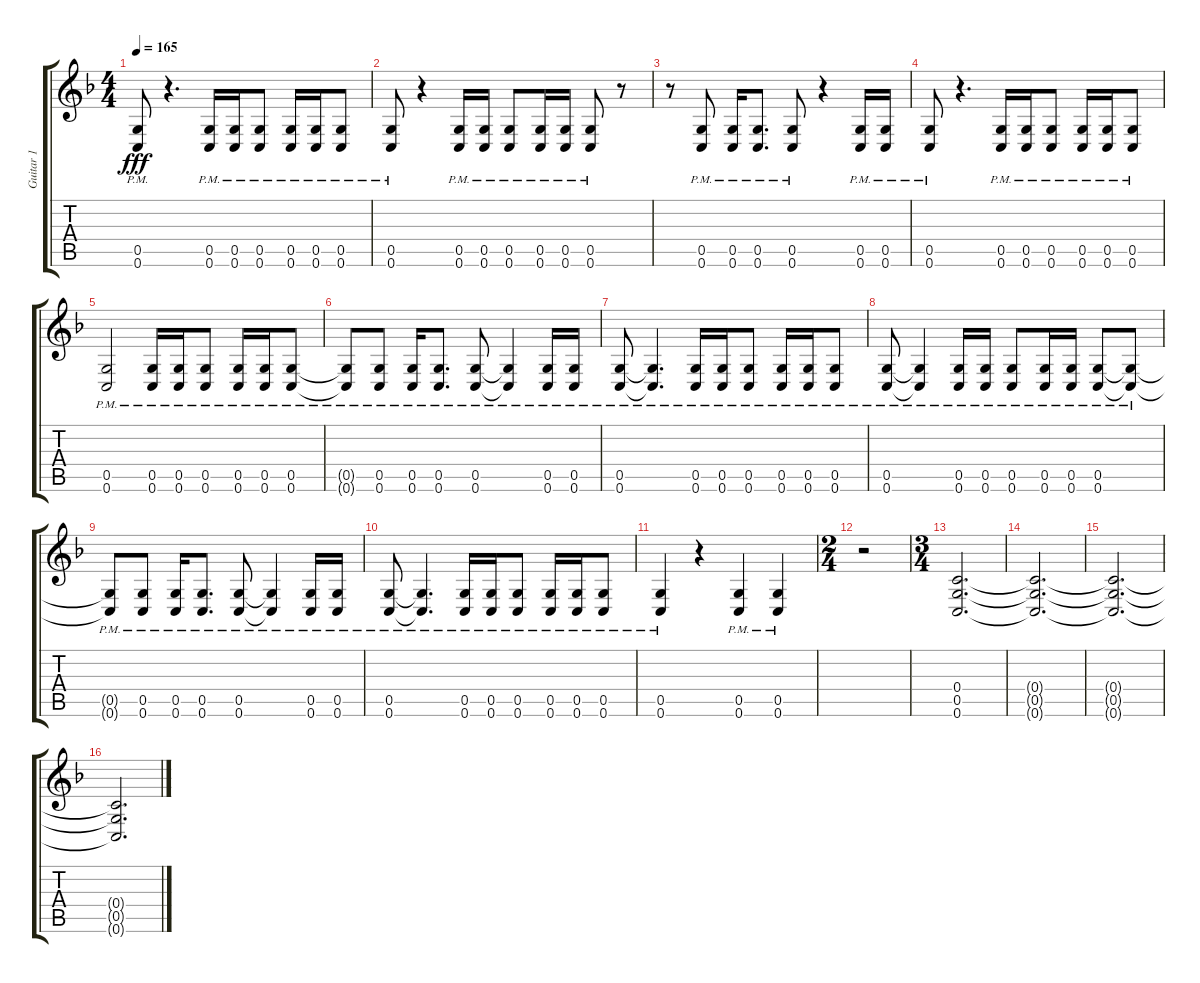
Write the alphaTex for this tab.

\track ("Guitar 1" "Guitar 1") {instrument distortionguitar}
\staff {score tabs}
\tuning (D4 A3 F3 C3 G2 C2) {hide}
\ts (4 4)
\tempo 165
\clef g2
\ks f
(0.5{pm} 0.6{pm}).8{dy fff} r.4{d} (0.5{pm} 0.6{pm}).16 (0.5{pm} 0.6{pm}).16 (0.5{pm} 0.6{pm}).8 (0.5{pm} 0.6{pm}).16 (0.5{pm} 0.6{pm}).16 (0.5{pm} 0.6{pm}).8 |
(0.5{pm} 0.6{pm}).8 r.4 (0.5{pm} 0.6{pm}).16 (0.5{pm} 0.6{pm}).16 (0.5{pm} 0.6{pm}).8 (0.5{pm} 0.6{pm}).16 (0.5{pm} 0.6{pm}).16 (0.5{pm} 0.6{pm}).8 r.8 |
r.8 (0.5{pm} 0.6{pm}).8 (0.5{pm} 0.6{pm}).16 (0.5{pm} 0.6{pm}).8{d} (0.5{pm} 0.6{pm}).8 r.4 (0.5{pm} 0.6{pm}).16 (0.5{pm} 0.6{pm}).16 |
(0.5{pm} 0.6{pm}).8 r.4{d} (0.5{pm} 0.6{pm}).16 (0.5{pm} 0.6{pm}).16 (0.5{pm} 0.6{pm}).8 (0.5{pm} 0.6{pm}).16 (0.5{pm} 0.6{pm}).16 (0.5{pm} 0.6{pm}).8 |
(0.5{pm} 0.6{pm}).2 (0.5{pm} 0.6{pm}).16 (0.5{pm} 0.6{pm}).16 (0.5{pm} 0.6{pm}).8 (0.5{pm} 0.6{pm}).16 (0.5{pm} 0.6{pm}).16 (0.5{pm} 0.6{pm}).8 |
(0.5{pm t} 0.6{pm t}).8 (0.5{pm} 0.6{pm}).8 (0.5{pm} 0.6{pm}).16 (0.5{pm} 0.6{pm}).8{d} (0.5{pm} 0.6{pm}).8 (0.5{pm t} 0.6{pm t}).4 (0.5{pm} 0.6{pm}).16 (0.5{pm} 0.6{pm}).16 |
(0.5{pm} 0.6{pm}).8 (0.5{pm t} 0.6{pm t}).4{d} (0.5{pm} 0.6{pm}).16 (0.5{pm} 0.6{pm}).16 (0.5{pm} 0.6{pm}).8 (0.5{pm} 0.6{pm}).16 (0.5{pm} 0.6{pm}).16 (0.5{pm} 0.6{pm}).8 |
(0.5{pm} 0.6{pm}).8 (0.5{pm t} 0.6{pm t}).4 (0.5{pm} 0.6{pm}).16 (0.5{pm} 0.6{pm}).16 (0.5{pm} 0.6{pm}).8 (0.5{pm} 0.6{pm}).16 (0.5{pm} 0.6{pm}).16 (0.5{pm} 0.6{pm}).8 (0.5{pm t} 0.6{pm t}).8 |
(0.5{pm t} 0.6{pm t}).8 (0.5{pm} 0.6{pm}).8 (0.5{pm} 0.6{pm}).16 (0.5{pm} 0.6{pm}).8{d} (0.5{pm} 0.6{pm}).8 (0.5{pm t} 0.6{pm t}).4 (0.5{pm} 0.6{pm}).16 (0.5{pm} 0.6{pm}).16 |
(0.5{pm} 0.6{pm}).8 (0.5{pm t} 0.6{pm t}).4{d} (0.5{pm} 0.6{pm}).16 (0.5{pm} 0.6{pm}).16 (0.5{pm} 0.6{pm}).8 (0.5{pm} 0.6{pm}).16 (0.5{pm} 0.6{pm}).16 (0.5{pm} 0.6{pm}).8 |
(0.5{pm} 0.6{pm}).4 r.4 (0.5{pm} 0.6{pm}).4 (0.5{pm} 0.6{pm}).4 |
\ts (2 4)
r.2 |
\ts (3 4)
(0.4 0.5 0.6).2{d} |
(0.4{t} 0.5{t} 0.6{t}).2{d} |
(0.4{t} 0.5{t} 0.6{t}).2{d} |
(0.4{t} 0.5{t} 0.6{t}).2{d}
